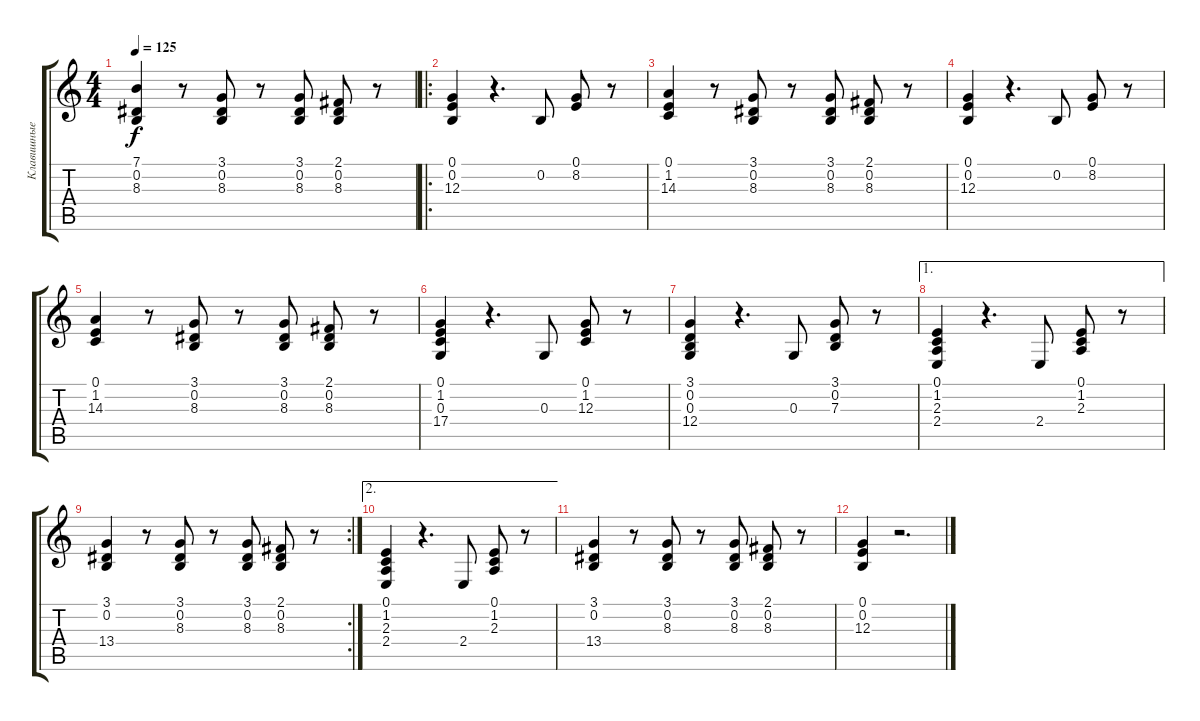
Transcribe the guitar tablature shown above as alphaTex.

\track ("Клавишные" "Клавишные") {instrument fx5brightness}
\staff {score tabs}
\tuning (E4 B3 G3 D3 A2 E2) {hide}
\ts (4 4)
\tempo 125
\clef g2
\ks c
(7.1 0.2 8.3).4{dy f} r.8 (3.1 0.2 8.3).8 r.8 (3.1 0.2 8.3).8 (2.1 0.2 8.3).8 r.8 |
\ro
(0.1 0.2 12.3).4 r.4{d} 0.2.8 (0.1 8.2).8 r.8 |
(0.1 1.2 14.3).4 r.8 (3.1 0.2 8.3).8 r.8 (3.1 0.2 8.3).8 (2.1 0.2 8.3).8 r.8 |
(0.1 0.2 12.3).4 r.4{d} 0.2.8 (0.1 8.2).8 r.8 |
(0.1 1.2 14.3).4 r.8 (3.1 0.2 8.3).8 r.8 (3.1 0.2 8.3).8 (2.1 0.2 8.3).8 r.8 |
(0.1 1.2 0.3 17.4).4 r.4{d} 0.3.8 (0.1 1.2 12.3).8 r.8 |
(3.1 0.2 0.3 12.4).4 r.4{d} 0.3.8 (3.1 0.2 7.3).8 r.8 |
\ae 1
(0.1 1.2 2.3 2.4).4 r.4{d} 2.4.8 (0.1 1.2 2.3).8 r.8 |
\rc 2
(3.1 0.2 13.4).4 r.8 (3.1 0.2 8.3).8 r.8 (3.1 0.2 8.3).8 (2.1 0.2 8.3).8 r.8 |
\ae 2
(0.1 1.2 2.3 2.4).4 r.4{d} 2.4.8 (0.1 1.2 2.3).8 r.8 |
(3.1 0.2 13.4).4 r.8 (3.1 0.2 8.3).8 r.8 (3.1 0.2 8.3).8 (2.1 0.2 8.3).8 r.8 |
(0.1 0.2 12.3).4 r.2{d}
